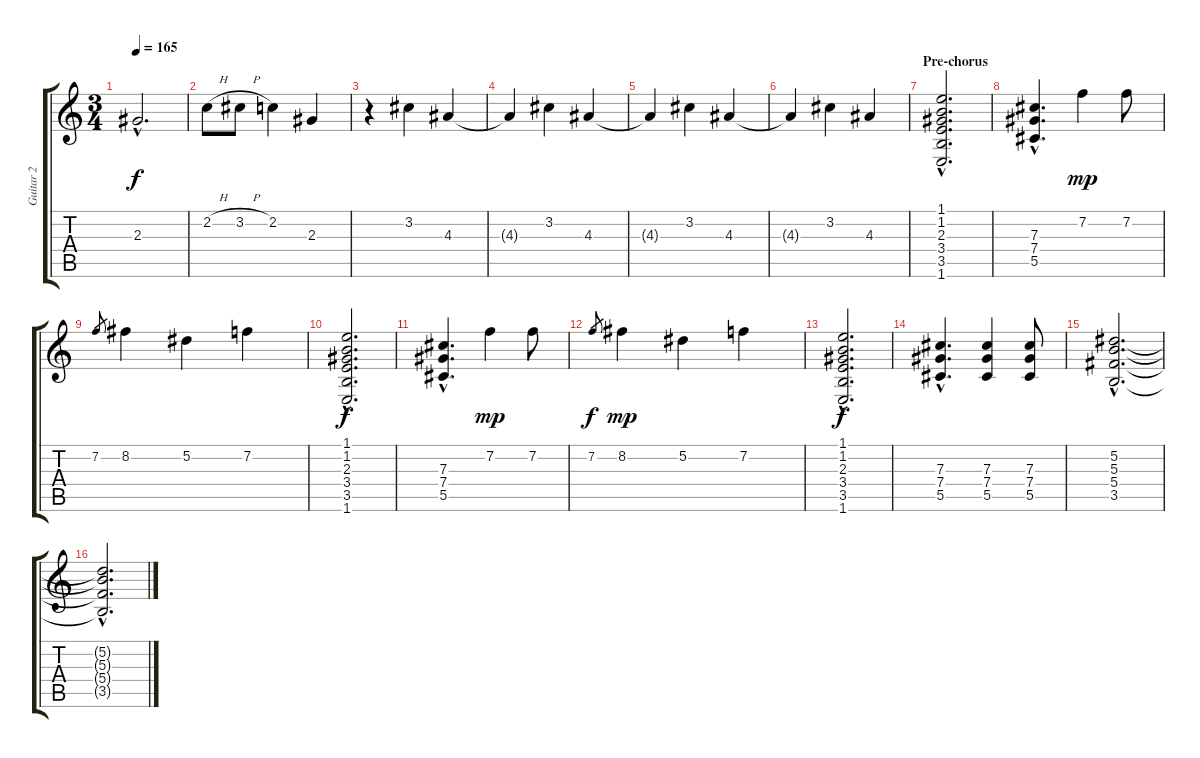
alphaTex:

\track ("Guitar 2" "Guitar 2") {instrument electricguitarjazz}
\staff {score tabs}
\tuning (Eb4 Bb3 Gb3 Db3 Ab2 Eb2) {hide}
\ts (3 4)
\tempo 165
\clef g2
\ks c
2.3{hac}.2{d dy f} |
2.2{h}.8 3.2{h}.8 2.2.4 2.3.4 |
r.4 3.2.4 4.3.4 |
4.3{t}.4 3.2.4 4.3.4 |
4.3{t}.4 3.2.4 4.3.4 |
4.3{t}.4 3.2.4 4.3.4 |
\section ("" "Pre-chorus")
(1.1{hac} 1.2{hac} 2.3{hac} 3.4{hac} 3.5{hac} 1.6{hac}).2{d} |
(7.3{hac} 7.4{hac} 5.5{hac}).4{d} 7.2.4{dy mp} 7.2.8 |
7.2.8{gr} 8.2.4 5.2.4 7.2.4 |
(1.1{hac} 1.2{hac} 2.3{hac} 3.4{hac} 3.5{hac} 1.6{hac}).2{d dy f} |
(7.3{hac} 7.4{hac} 5.5{hac}).4{d} 7.2.4{dy mp} 7.2.8 |
7.2.8{gr dy f} 8.2.4{dy mp} 5.2.4 7.2.4 |
(1.1{hac} 1.2{hac} 2.3{hac} 3.4{hac} 3.5{hac} 1.6{hac}).2{d dy f} |
(7.3{hac} 7.4{hac} 5.5{hac}).4{d} (7.3 7.4 5.5).4 (7.3 7.4 5.5).8 |
(5.2{hac} 5.3{hac} 5.4{hac} 3.5{hac}).2{d} |
(5.2{hac t} 5.3{hac t} 5.4{hac t} 3.5{hac t}).2{d}
